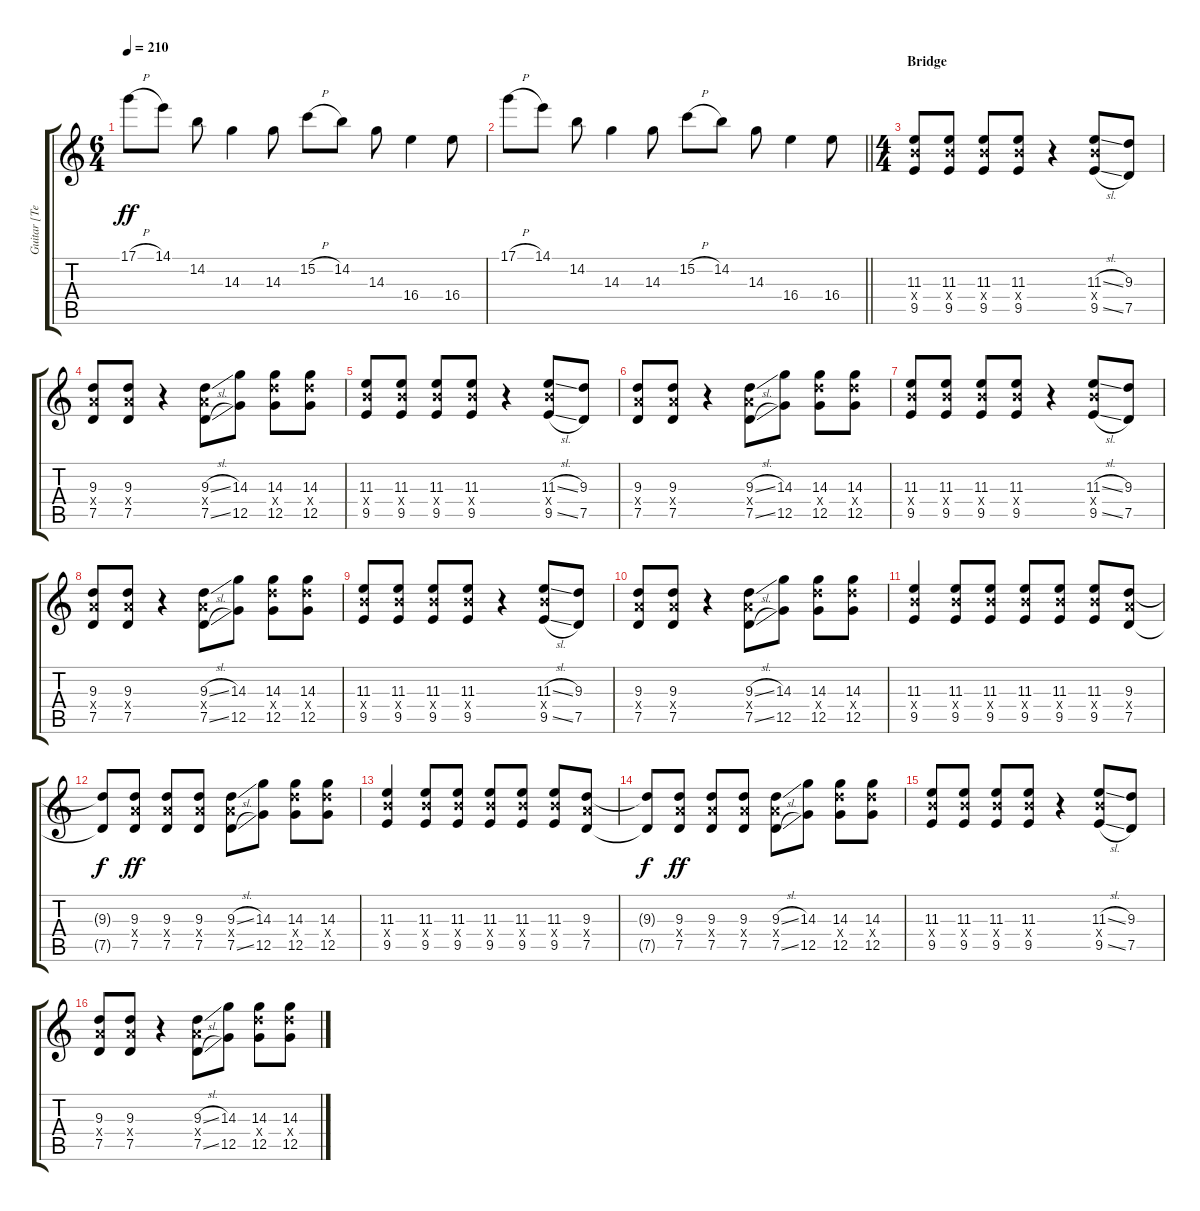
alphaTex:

\track ("Guitar [Teppei]" "Guitar [Te") {instrument distortionguitar}
\staff {score tabs}
\tuning (D4 A3 F3 C3 G2 C2) {hide}
\ts (6 4)
\tempo 210
\clef g2
\ks c
17.1{h}.8{dy ff} 14.1.8 14.2.8 14.3.4 14.3.8 15.2{h}.8 14.2.8 14.3.8 16.4.4 16.4.8 |
\barLineRight lightlight
17.1{h}.8 14.1.8 14.2.8 14.3.4 14.3.8 15.2{h}.8 14.2.8 14.3.8 16.4.4 16.4.8 |
\ts (4 4)
\section ("" "Bridge")
(11.3 11.4{x} 9.5).8 (11.3 11.4{x} 9.5).8 (11.3 11.4{x} 9.5).8 (11.3 11.4{x} 9.5).8 r.4 (11.3{sl} 11.4{x} 9.5{sl}).8 (9.3 7.5).8 |
(9.3 9.4{x} 7.5).8 (9.3 9.4{x} 7.5).8 r.4 (9.3{sl} 9.4{x} 7.5{sl}).8 (14.3 12.5).8 (14.3 14.4{x} 12.5).8 (14.3 14.4{x} 12.5).8 |
(11.3 11.4{x} 9.5).8 (11.3 11.4{x} 9.5).8 (11.3 11.4{x} 9.5).8 (11.3 11.4{x} 9.5).8 r.4 (11.3{sl} 11.4{x} 9.5{sl}).8 (9.3 7.5).8 |
(9.3 9.4{x} 7.5).8 (9.3 9.4{x} 7.5).8 r.4 (9.3{sl} 9.4{x} 7.5{sl}).8 (14.3 12.5).8 (14.3 14.4{x} 12.5).8 (14.3 14.4{x} 12.5).8 |
(11.3 11.4{x} 9.5).8 (11.3 11.4{x} 9.5).8 (11.3 11.4{x} 9.5).8 (11.3 11.4{x} 9.5).8 r.4 (11.3{sl} 11.4{x} 9.5{sl}).8 (9.3 7.5).8 |
(9.3 9.4{x} 7.5).8 (9.3 9.4{x} 7.5).8 r.4 (9.3{sl} 9.4{x} 7.5{sl}).8 (14.3 12.5).8 (14.3 14.4{x} 12.5).8 (14.3 14.4{x} 12.5).8 |
(11.3 11.4{x} 9.5).8 (11.3 11.4{x} 9.5).8 (11.3 11.4{x} 9.5).8 (11.3 11.4{x} 9.5).8 r.4 (11.3{sl} 11.4{x} 9.5{sl}).8 (9.3 7.5).8 |
(9.3 9.4{x} 7.5).8 (9.3 9.4{x} 7.5).8 r.4 (9.3{sl} 9.4{x} 7.5{sl}).8 (14.3 12.5).8 (14.3 14.4{x} 12.5).8 (14.3 14.4{x} 12.5).8 |
(11.3 11.4{x} 9.5).4 (11.3 11.4{x} 9.5).8 (11.3 11.4{x} 9.5).8 (11.3 11.4{x} 9.5).8 (11.3 11.4{x} 9.5).8 (11.3 11.4{x} 9.5).8 (9.3 9.4{x} 7.5).8 |
(9.3{t} 7.5{t}).8{dy f} (9.3 9.4{x} 7.5).8{dy ff} (9.3 9.4{x} 7.5).8 (9.3 9.4{x} 7.5).8 (9.3{sl} 9.4{x} 7.5{sl}).8 (14.3 12.5).8 (14.3 14.4{x} 12.5).8 (14.3 14.4{x} 12.5).8 |
(11.3 11.4{x} 9.5).4 (11.3 11.4{x} 9.5).8 (11.3 11.4{x} 9.5).8 (11.3 11.4{x} 9.5).8 (11.3 11.4{x} 9.5).8 (11.3 11.4{x} 9.5).8 (9.3 9.4{x} 7.5).8 |
(9.3{t} 7.5{t}).8{dy f} (9.3 9.4{x} 7.5).8{dy ff} (9.3 9.4{x} 7.5).8 (9.3 9.4{x} 7.5).8 (9.3{sl} 9.4{x} 7.5{sl}).8 (14.3 12.5).8 (14.3 14.4{x} 12.5).8 (14.3 14.4{x} 12.5).8 |
(11.3 11.4{x} 9.5).8 (11.3 11.4{x} 9.5).8 (11.3 11.4{x} 9.5).8 (11.3 11.4{x} 9.5).8 r.4 (11.3{sl} 11.4{x} 9.5{sl}).8 (9.3 7.5).8 |
(9.3 9.4{x} 7.5).8 (9.3 9.4{x} 7.5).8 r.4 (9.3{sl} 9.4{x} 7.5{sl}).8 (14.3 12.5).8 (14.3 14.4{x} 12.5).8 (14.3 14.4{x} 12.5).8
